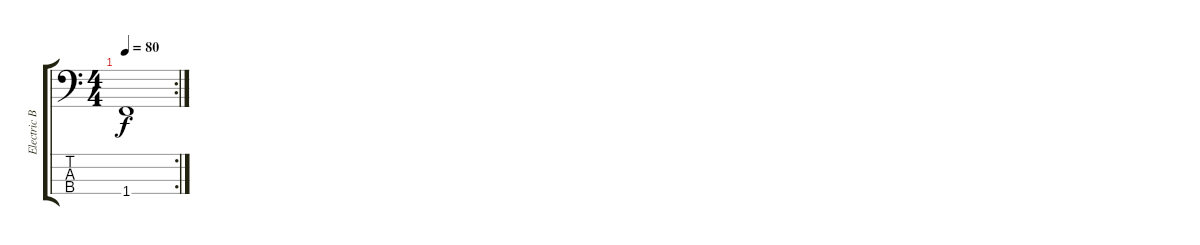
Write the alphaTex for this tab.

\track ("Electric Bass" "Electric B") {instrument electricbasspick}
\staff {score tabs}
\tuning (G2 D2 A1 E1) {hide}
\rc 2
\ts (4 4)
\tempo 80
\clef f4
\ks c
1.4.1{dy f}
